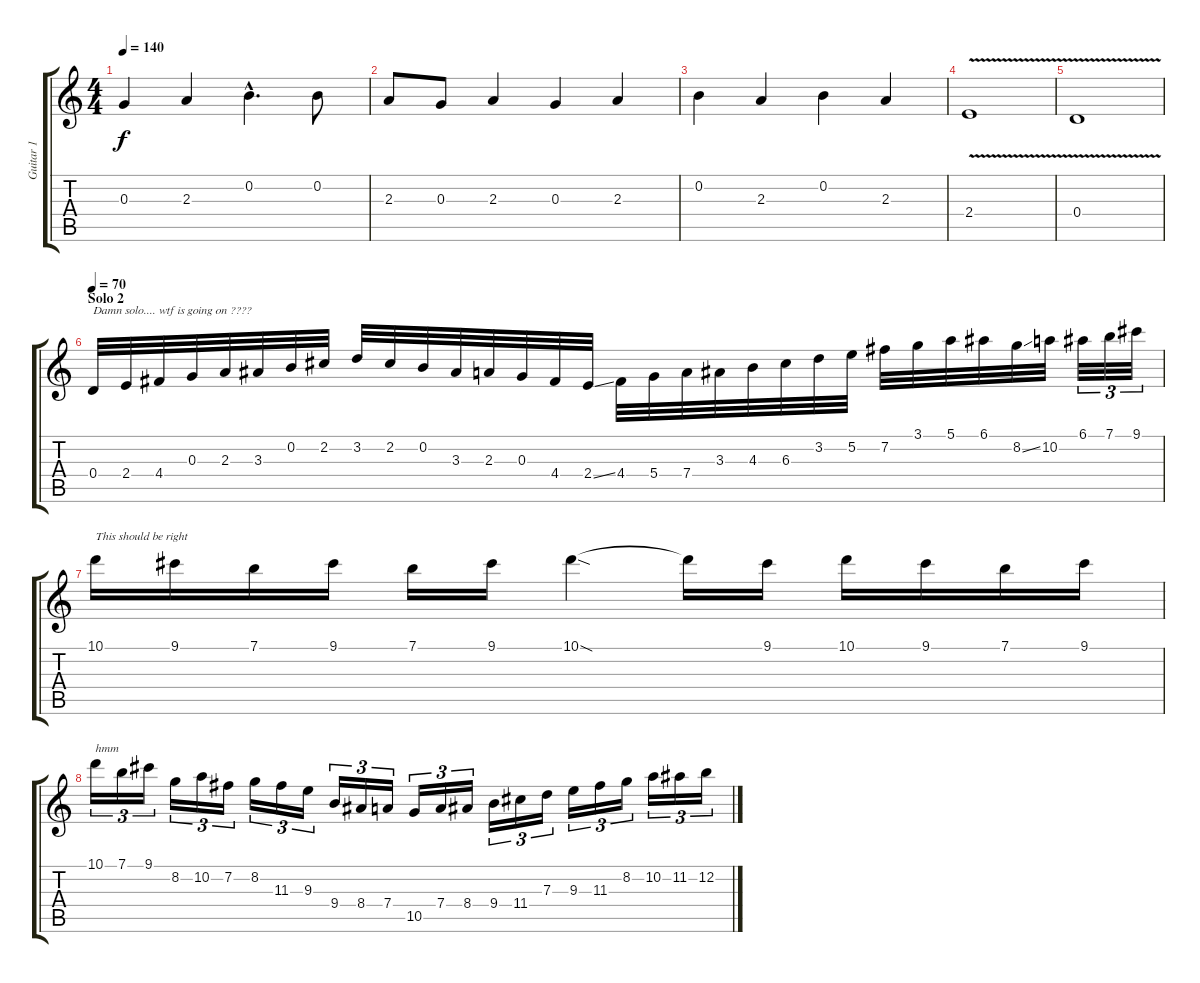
\track ("Guitar 1" "Guitar 1") {instrument distortionguitar}
\staff {score tabs}
\tuning (E4 B3 G3 D3 A2 E2) {hide}
\ts (4 4)
\tempo 140
\clef g2
\ks c
0.3.4{dy f} 2.3.4 0.2{hac}.4{d} 0.2.8 |
2.3.8 0.3.8 2.3.4 0.3.4 2.3.4 |
0.2.4 2.3.4 0.2.4 2.3.4 |
2.4{v}.1 |
0.4{v}.1 |
\section ("" "Solo 2")
\tempo 70
0.4.32{txt "Damn solo.... wtf is going on ????"} 2.4.32 4.4.32 0.3.32 2.3.32 3.3.32 0.2.32 2.2.32 3.2.32 2.2.32 0.2.32 3.3.32 2.3.32 0.3.32 4.4.32 2.4{ss}.32 4.4.32 5.4.32 7.4.32 3.3.32 4.3.32 6.3.32 3.2.32 5.2.32 7.2.32 3.1.32 5.1.32 6.1.32 8.2{ss}.32 10.2.32 6.1.32{tu (3 2)} 7.1.32{tu (3 2)} 9.1.32{tu (3 2)} |
10.1.16{txt "This should be right"} 9.1.16 7.1.16 9.1.16 7.1.16 9.1.16 10.1{sod}.4 10.1{t}.16 9.1.16 10.1.16 9.1.16 7.1.16 9.1.16 |
10.1.16{tu (3 2) txt "hmm"} 7.1.16{tu (3 2)} 9.1.16{tu (3 2)} 8.2.16{tu (3 2)} 10.2.16{tu (3 2)} 7.2.16{tu (3 2)} 8.2.16{tu (3 2)} 11.3.16{tu (3 2)} 9.3.16{tu (3 2)} 9.4.16{tu (3 2)} 8.4.16{tu (3 2)} 7.4.16{tu (3 2)} 10.5.16{tu (3 2)} 7.4.16{tu (3 2)} 8.4.16{tu (3 2)} 9.4.16{tu (3 2)} 11.4.16{tu (3 2)} 7.3.16{tu (3 2)} 9.3.16{tu (3 2)} 11.3.16{tu (3 2)} 8.2.16{tu (3 2)} 10.2.16{tu (3 2)} 11.2.16{tu (3 2)} 12.2.16{tu (3 2)}
